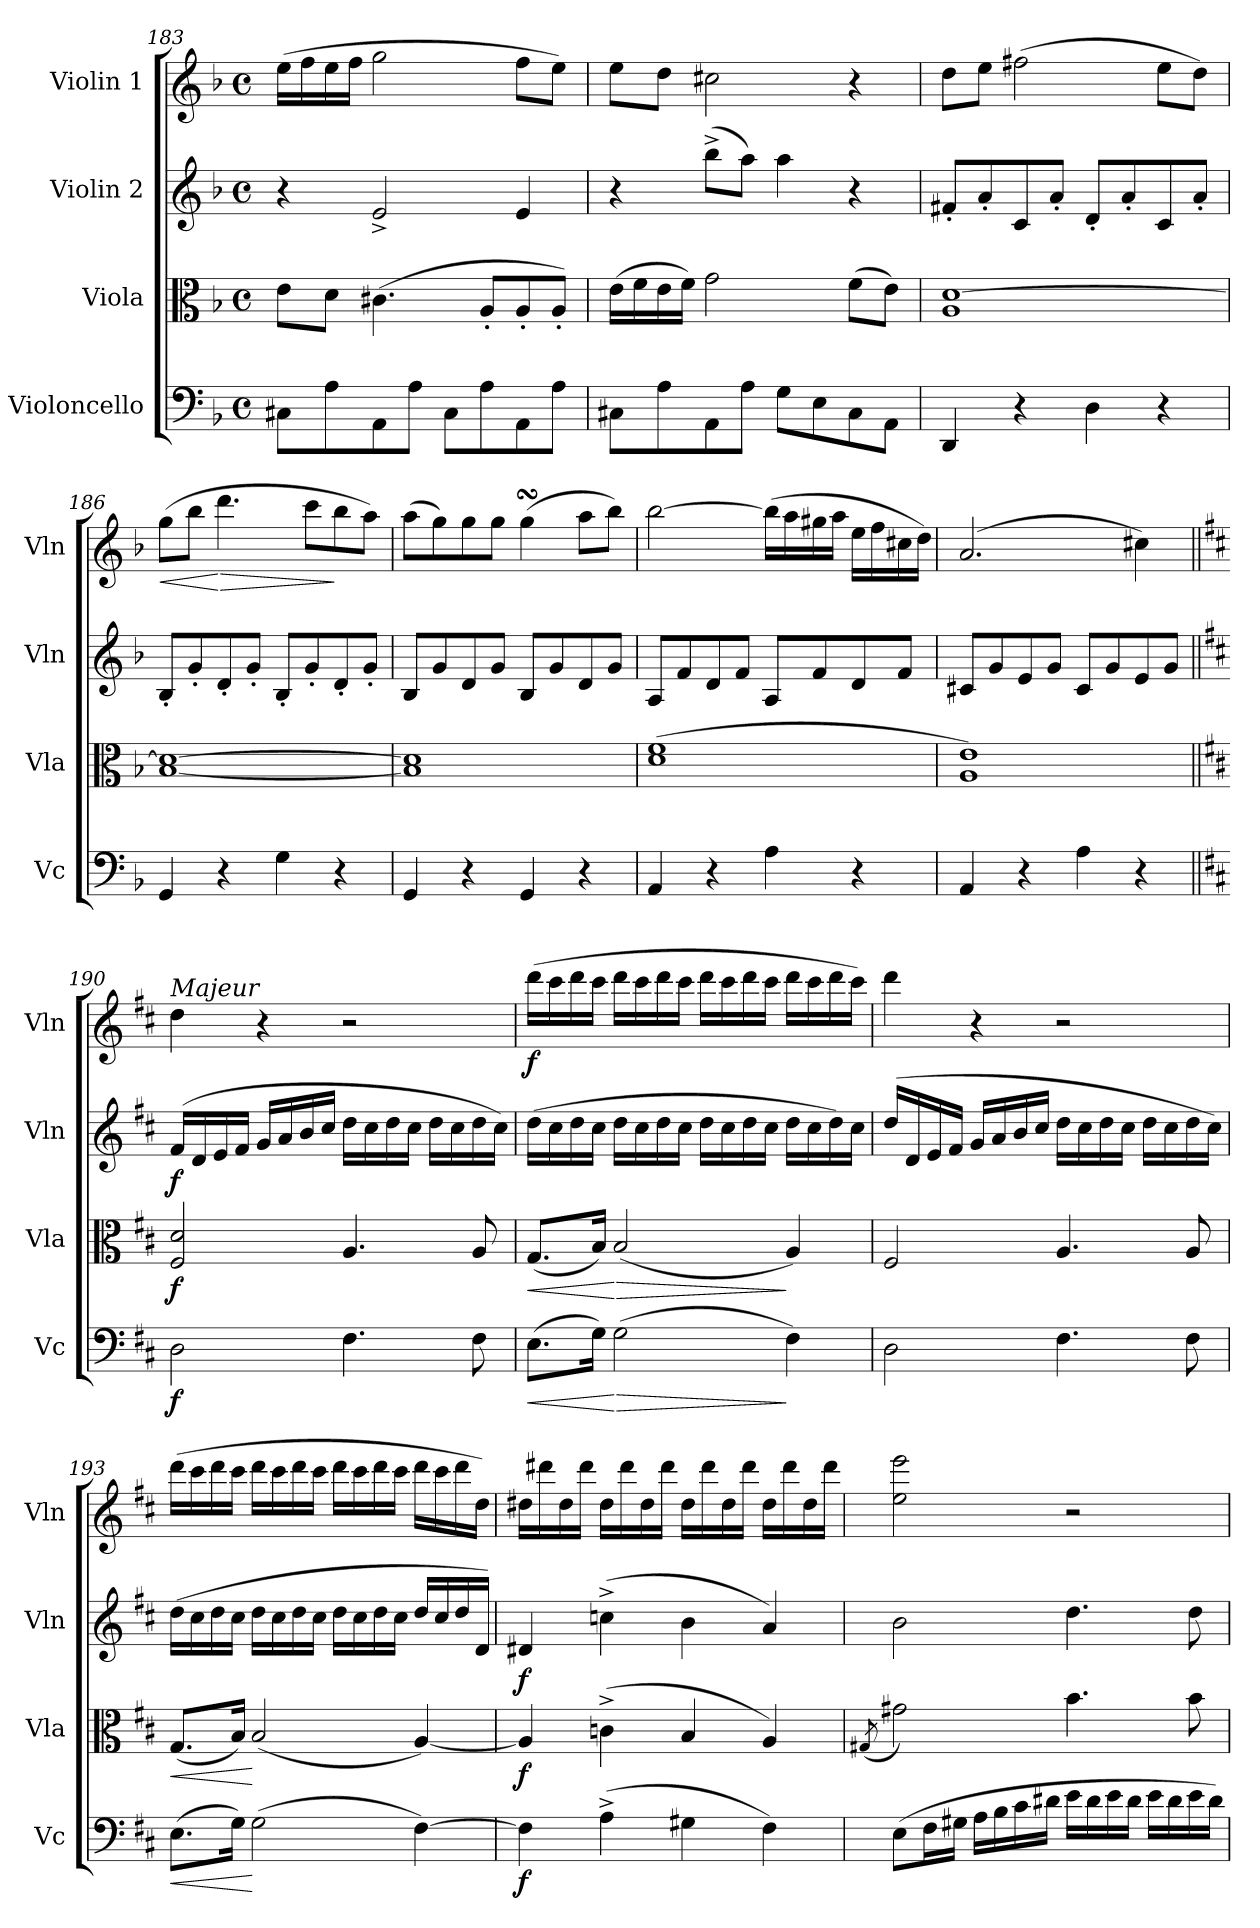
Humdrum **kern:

**kern	**dynam	**kern	**dynam	**kern	**dynam	**kern	**dynam
*part4	*part4	*part3	*part3	*part2	*part2	*part1	*part1
*staff4	*staff4	*staff3	*staff3	*staff2	*staff2	*staff1	*staff1
*I"Violoncello	*	*I"Viola	*	*I"Violin 2	*	*I"Violin 1	*
*I'Vc	*	*I'Vla	*	*I'Vln	*	*I'Vln	*
*clefF4	*	*clefC3	*	*clefG2	*	*clefG2	*
*k[b-]	*	*k[b-]	*	*k[b-]	*	*k[b-]	*
*M4/4	*	*M4/4	*	*M4/4	*	*M4/4	*
*met(c)	*	*met(c)	*	*met(c)	*	*met(c)	*
=183	=183	=183	=183	=183	=183	=183	=183
8C#X\L	.	8e\L	.	4r	.	(>16ee\LL	.
.	.	.	.	.	.	16ff\	.
8A\	.	8d\J	.	.	.	16ee\	.
.	.	.	.	.	.	16ff\JJ	.
8AA\	.	(<4.c#X\	.	2e^>/	.	2gg\	.
8A\J	.	.	.	.	.	.	.
8C#\L	.	.	.	.	.	.	.
8A\	.	8A'/L	.	.	.	.	.
8AA\	.	8A'/	.	4e/	.	8ff\L	.
8A\J	.	8A'/J)	.	.	.	8ee\J)	.
=184	=184	=184	=184	=184	=184	=184	=184
8C#X\L	.	(>16e\LL	.	4r	.	8ee\L	.
.	.	16f\	.	.	.	.	.
8A\	.	16e\	.	.	.	8dd\J	.
.	.	16f\JJ)	.	.	.	.	.
8AA\	.	2g\	.	(>8bb-^\L	.	2cc#X\	.
8A\J	.	.	.	8aa\J)	.	.	.
8G\L	.	.	.	4aa\	.	.	.
8E\	.	.	.	.	.	.	.
8C#\	.	(>8f\L	.	4r	.	4r	.
8AA\J	.	8e\J)	.	.	.	.	.
!!LO:LB:g=z
=185	=185	=185	=185	=185	=185	=185	=185
*	*	*^	*	*	*	*	*
4DD/	.	[1d	1A	.	8f#X'/L	.	8dd\L	.
.	.	.	.	.	8a'/	.	8ee\J	.
4r	.	.	.	.	8c/	.	(>2ff#X\	.
.	.	.	.	.	8a'/J	.	.	.
4D\	.	.	.	.	8d'/L	.	.	.
.	.	.	.	.	8a'/	.	.	.
4r	.	.	.	.	8c/	.	8ee\L	.
.	.	.	.	.	8a'/J	.	8dd\J)	.
*	*	*v	*v	*	*	*	*	*
!!LO:PB:g=z
=186	=186	=186	=186	=186	=186	=186	=186
!	!	!	!	!	!	!	!LO:HP:b
4GG/	.	[<1B- 1d_	.	8B-'/L	.	(>8gg\L	<
.	.	.	.	8g'/	.	8bb-\J	.
!	!	!	!	!	!	!	!LO:HP:n=1:b
4r	.	.	.	8d'/	.	4.ddd\	[ >
.	.	.	.	8g'/J	.	.	.
4G\	.	.	.	8B-'/L	.	.	.
.	.	.	.	8g'/	.	8ccc\L	.
4r	.	.	.	8d'/	.	8bb-\	]
.	.	.	.	8g'/J	.	8aa\J)	.
=187	=187	=187	=187	=187	=187	=187	=187
4GG/	.	1B-] 1d]	.	8B-/L	.	(>8aa\L	.
.	.	.	.	8g/	.	8gg\)	.
4r	.	.	.	8d/	.	8gg\	.
.	.	.	.	8g/J	.	8gg\J	.
4GG/	.	.	.	8B-/L	.	(>4ggsSSS\	.
.	.	.	.	8g/	.	.	.
4r	.	.	.	8d/	.	8aa\L	.
.	.	.	.	8g/J	.	8bb-\J)	.
=188	=188	=188	=188	=188	=188	=188	=188
4AA/	.	(>1d 1f	.	8A/L	.	[>2bb-\	.
.	.	.	.	8f/	.	.	.
4r	.	.	.	8d/	.	.	.
.	.	.	.	8f/J	.	.	.
4A\	.	.	.	8A/L	.	(16bb-\LL]	.
.	.	.	.	.	.	16aa\	.
.	.	.	.	8f/	.	16gg#X\	.
.	.	.	.	.	.	16aa\JJ	.
4r	.	.	.	8d/	.	16ee\LL	.
.	.	.	.	.	.	16ff\	.
.	.	.	.	8f/J	.	16cc#X\	.
.	.	.	.	.	.	16dd\JJ)	.
=189	=189	=189	=189	=189	=189	=189	=189
*	*	*^	*	*	*	*	*
4AA/	.	1e)	1A	.	8c#X/L	.	(>2.a/	.
.	.	.	.	.	8g/	.	.	.
4r	.	.	.	.	8e/	.	.	.
.	.	.	.	.	8g/J	.	.	.
4A\	.	.	.	.	8c#/L	.	.	.
.	.	.	.	.	8g/	.	.	.
4r	.	.	.	.	8e/	.	4cc#X\)	.
.	.	.	.	.	8g/J	.	.	.
*	*	*v	*v	*	*	*	*	*
!!LO:LB:g=z
=190||	=190||	=190||	=190||	=190||	=190||	=190||	=190||
*k[f#c#]	*	*k[f#c#]	*	*k[f#c#]	*	*k[f#c#]	*
!	!	!	!	!	!	!LO:TX:a:i:t=Majeur	!
!	!LO:DY:b	!	!LO:DY:b	!	!LO:DY:b	!	!
2D\	f	2F#/ 2d/	f	(>16f#/LL	f	4dd\	.
.	.	.	.	16d/	.	.	.
.	.	.	.	16e/	.	.	.
.	.	.	.	16f#/JJ	.	.	.
.	.	.	.	16g/LL	.	4r	.
.	.	.	.	16a/	.	.	.
.	.	.	.	16b/	.	.	.
.	.	.	.	16cc#/JJ	.	.	.
4.F#\	.	4.A/	.	16dd\LL	.	2r	.
.	.	.	.	16cc#\	.	.	.
.	.	.	.	16dd\	.	.	.
.	.	.	.	16cc#\JJ	.	.	.
.	.	.	.	16dd\LL	.	.	.
.	.	.	.	16cc#\	.	.	.
8F#\	.	8A/	.	16dd\	.	.	.
.	.	.	.	16cc#\JJ)	.	.	.
=191	=191	=191	=191	=191	=191	=191	=191
!	!LO:HP:b	!	!LO:HP:b	!	!	!	!LO:DY:b
(>8.E\L	<	(<8.G/L	<	(>16dd\LL	.	(>16ddd\LL	f
.	.	.	.	16cc#\	.	16ccc#\	.
.	.	.	.	16dd\	.	16ddd\	.
16G\Jk)	.	16B/Jk)	.	16cc#\JJ	.	16ccc#\JJ	.
!	!LO:HP:n=1:b	!	!LO:HP:n=1:b	!	!	!	!
(>2G\	[ >	(<2B/	[ >	16dd\LL	.	16ddd\LL	.
.	.	.	.	16cc#\	.	16ccc#\	.
.	.	.	.	16dd\	.	16ddd\	.
.	.	.	.	16cc#\JJ	.	16ccc#\JJ	.
.	.	.	.	16dd\LL	.	16ddd\LL	.
.	.	.	.	16cc#\	.	16ccc#\	.
.	.	.	.	16dd\	.	16ddd\	.
.	.	.	.	16cc#\JJ	.	16ccc#\JJ	.
4F#\)	]	4A/)	]	16dd\LL	.	16ddd\LL	.
.	.	.	.	16cc#\	.	16ccc#\	.
.	.	.	.	16dd\)	.	16ddd\	.
.	.	.	.	16cc#\JJ	.	16ccc#\JJ)	.
!!LO:LB:g=z
=192	=192	=192	=192	=192	=192	=192	=192
2D\	.	2F#/	.	(>16dd/LL	.	4ddd\	.
.	.	.	.	16d/	.	.	.
.	.	.	.	16e/	.	.	.
.	.	.	.	16f#/JJ	.	.	.
.	.	.	.	16g/LL	.	4r	.
.	.	.	.	16a/	.	.	.
.	.	.	.	16b/	.	.	.
.	.	.	.	16cc#/JJ	.	.	.
4.F#\	.	4.A/	.	16dd\LL	.	2r	.
.	.	.	.	16cc#\	.	.	.
.	.	.	.	16dd\	.	.	.
.	.	.	.	16cc#\JJ	.	.	.
.	.	.	.	16dd\LL	.	.	.
.	.	.	.	16cc#\	.	.	.
8F#\	.	8A/	.	16dd\	.	.	.
.	.	.	.	16cc#\JJ)	.	.	.
=193	=193	=193	=193	=193	=193	=193	=193
!	!LO:HP:b	!	!LO:HP:b	!	!	!	!
(>8.E\L	<	(<8.G/L	<	(>16dd\LL	.	(>16ddd\LL	.
.	.	.	.	16cc#\	.	16ccc#\	.
.	.	.	.	16dd\	.	16ddd\	.
16G\Jk)	.	16B/Jk)	.	16cc#\JJ	.	16ccc#\JJ	.
(>2G\	[	(2B/	[	16dd\LL	.	16ddd\LL	.
.	.	.	.	16cc#\	.	16ccc#\	.
.	.	.	.	16dd\	.	16ddd\	.
.	.	.	.	16cc#\JJ	.	16ccc#\JJ	.
.	.	.	.	16dd\LL	.	16ddd\LL	.
.	.	.	.	16cc#\	.	16ccc#\	.
.	.	.	.	16dd\	.	16ddd\	.
.	.	.	.	16cc#\JJ	.	16ccc#\JJ	.
[>4F#\)	.	[<4A/)	.	16dd/LL	.	16ddd\LL	.
.	.	.	.	16cc#/	.	16ccc#\	.
.	.	.	.	16dd/	.	16ddd\	.
.	.	.	.	16d/JJ)	.	16dd\JJ)	.
!!LO:LB:g=z
=194	=194	=194	=194	=194	=194	=194	=194
!	!LO:DY:b	!	!LO:DY:b	!	!LO:DY:b	!	!
4F#\]	f	4A/]	f	4d#X/	f	16dd#X\LL	.
.	.	.	.	.	.	16ddd#X\	.
.	.	.	.	.	.	16dd#\	.
.	.	.	.	.	.	16ddd#\JJ	.
(>4A^\	.	(>4cn^\	.	(>4ccn^\	.	16dd#\LL	.
.	.	.	.	.	.	16ddd#\	.
.	.	.	.	.	.	16dd#\	.
.	.	.	.	.	.	16ddd#\JJ	.
4G#X\	.	4B/	.	4b\	.	16dd#\LL	.
.	.	.	.	.	.	16ddd#\	.
.	.	.	.	.	.	16dd#\	.
.	.	.	.	.	.	16ddd#\JJ	.
4F#\)	.	4A/)	.	4a/)	.	16dd#\LL	.
.	.	.	.	.	.	16ddd#\	.
.	.	.	.	.	.	16dd#\	.
.	.	.	.	.	.	16ddd#\JJ	.
=195	=195	=195	=195	=195	=195	=195	=195
.	.	(8qG#X/	.	.	.	.	.
(>8E\L	.	2g#X\)	.	2b\	.	2ee\ 2eee\	.
16F#\L	.	.	.	.	.	.	.
16G#X\JJ	.	.	.	.	.	.	.
16A\LL	.	.	.	.	.	.	.
16B\	.	.	.	.	.	.	.
16c#\	.	.	.	.	.	.	.
16d#X\JJ	.	.	.	.	.	.	.
16e\LL	.	4.b\	.	4.dd\	.	2r	.
16d#\	.	.	.	.	.	.	.
16e\	.	.	.	.	.	.	.
16d#\JJ	.	.	.	.	.	.	.
16e\LL	.	.	.	.	.	.	.
16d#\	.	.	.	.	.	.	.
16e\	.	8b\	.	8dd\	.	.	.
16d#\JJ)	.	.	.	.	.	.	.
=	=	=	=	=	=	=	=
*-	*-	*-	*-	*-	*-	*-	*-
